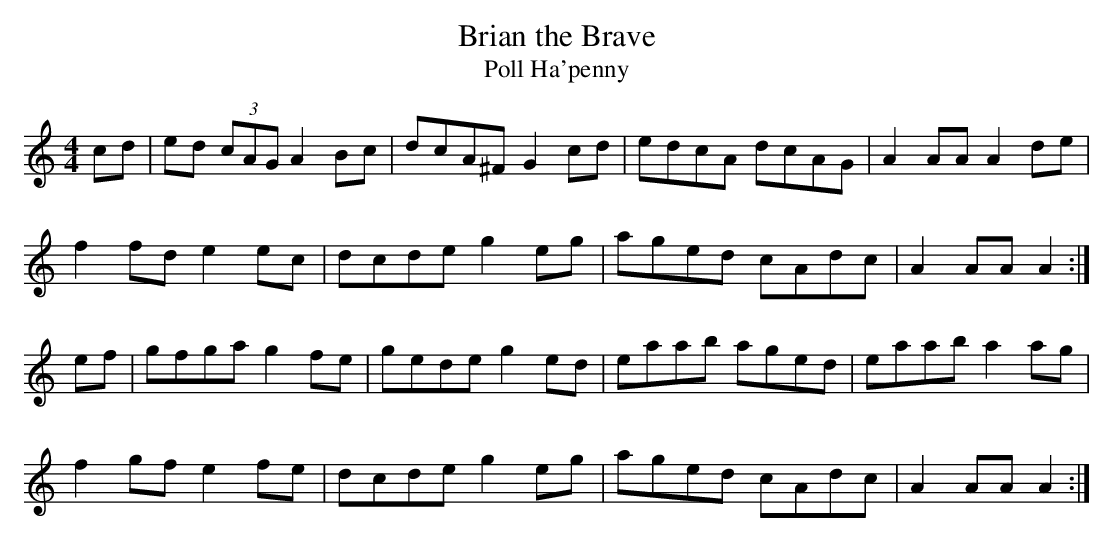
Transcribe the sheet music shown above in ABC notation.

X:1
T: Brian the Brave
T: Poll Ha'penny
L: 1/8
M: 4/4
K: Am
cd | ed (3cAG A2 Bc | dcA^F G2 cd | edcA dcAG | A2 AA A2 de |
f2 fd e2 ec | dcde g2 eg | aged cAdc | A2 AA A2 :|
ef | gfga g2 fe | gede g2 ed | eaab aged | eaab a2 ag |
f2 gf e2 fe | dcde g2 eg | aged cAdc | A2 AA A2 :|
